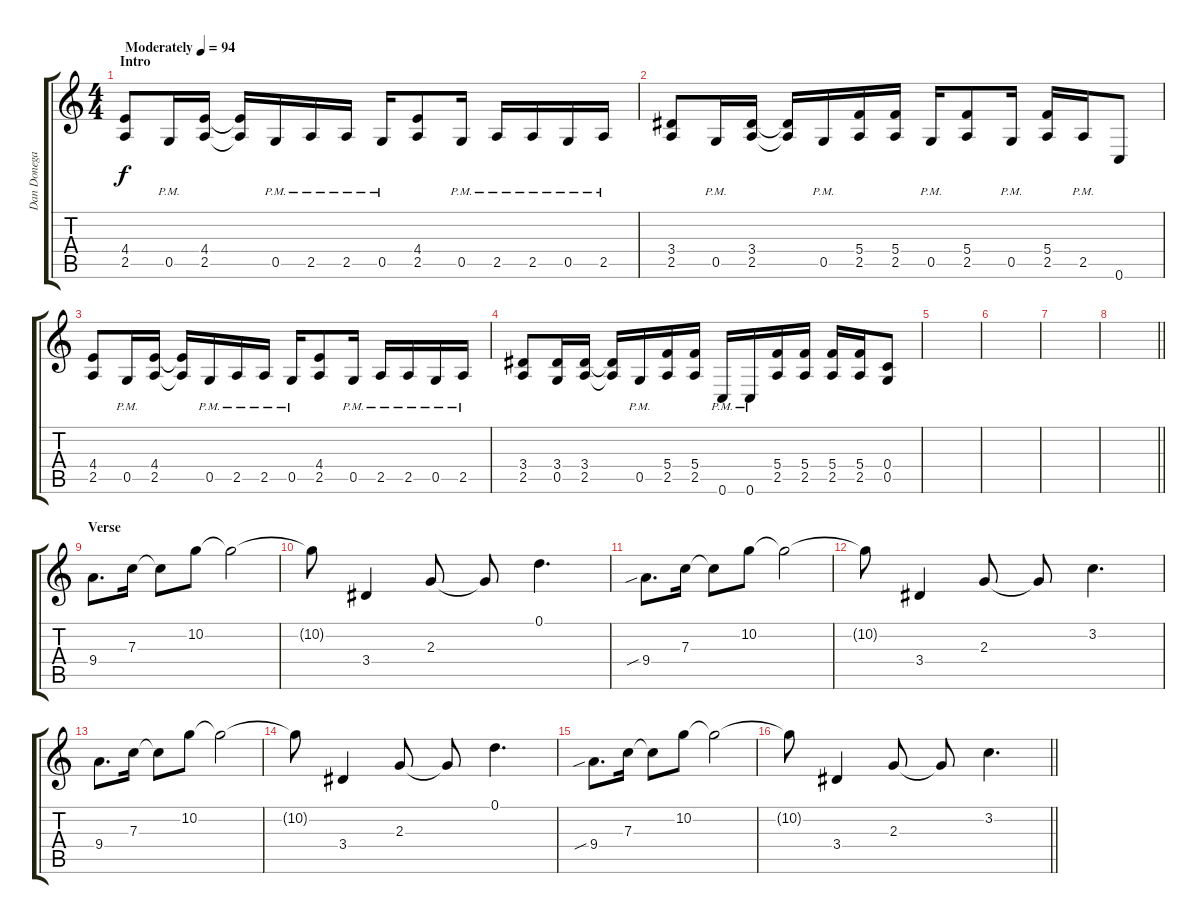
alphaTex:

\track ("Dan Donegan" "Dan Donega") {instrument distortionguitar}
\staff {score tabs}
\tuning (D4 A3 F3 C3 G2 C2) {hide}
\ts (4 4)
\section ("" "Intro")
\tempo (94 "Moderately")
\clef g2
\ks c
(4.4 2.5).8{dy f instrument distortionguitar} 0.5{pm}.16 (4.4 2.5).16 (4.4{t} 2.5{t}).16 0.5{pm}.16 2.5{pm}.16 2.5{pm}.16 0.5{pm}.16 (4.4 2.5).8 0.5{pm}.16 2.5{pm}.16 2.5{pm}.16 0.5{pm}.16 2.5{pm}.16 |
(3.4 2.5).8 0.5{pm}.16 (3.4 2.5).16 (3.4{t} 2.5{t}).16 0.5{pm}.16 (5.4 2.5).16 (5.4 2.5).16 0.5{pm}.16 (5.4 2.5).8 0.5{pm}.16 (5.4 2.5).16 2.5{pm}.16 0.6.8 |
(4.4 2.5).8 0.5{pm}.16 (4.4 2.5).16 (4.4{t} 2.5{t}).16 0.5{pm}.16 2.5{pm}.16 2.5{pm}.16 0.5{pm}.16 (4.4 2.5).8 0.5{pm}.16 2.5{pm}.16 2.5{pm}.16 0.5{pm}.16 2.5{pm}.16 |
(3.4 2.5).8 (3.4 0.5).16 (3.4 2.5).16 (3.4{t} 2.5{t}).16 0.5{pm}.16 (5.4 2.5).16 (5.4 2.5).16 0.6{pm}.16 0.6{pm}.16 (5.4 2.5).16 (5.4 2.5).16 (5.4 2.5).16 (5.4 2.5).16 (0.4 0.5).8 |
|
|
|
\barLineRight lightlight
|
\section ("" "Verse")
9.4.8{d} 7.3.16 7.3{t}.8 10.2.8 10.2{t}.2 |
10.2{t}.8 3.4.4 2.3.8 2.3{t}.8 0.1.4{d} |
9.4{sib}.8{d} 7.3.16 7.3{t}.8 10.2.8 10.2{t}.2 |
10.2{t}.8 3.4.4 2.3.8 2.3{t}.8 3.2.4{d} |
9.4.8{d} 7.3.16 7.3{t}.8 10.2.8 10.2{t}.2 |
10.2{t}.8 3.4.4 2.3.8 2.3{t}.8 0.1.4{d} |
9.4{sib}.8{d} 7.3.16 7.3{t}.8 10.2.8 10.2{t}.2 |
\barLineRight lightlight
10.2{t}.8 3.4.4 2.3.8 2.3{t}.8 3.2.4{d}
